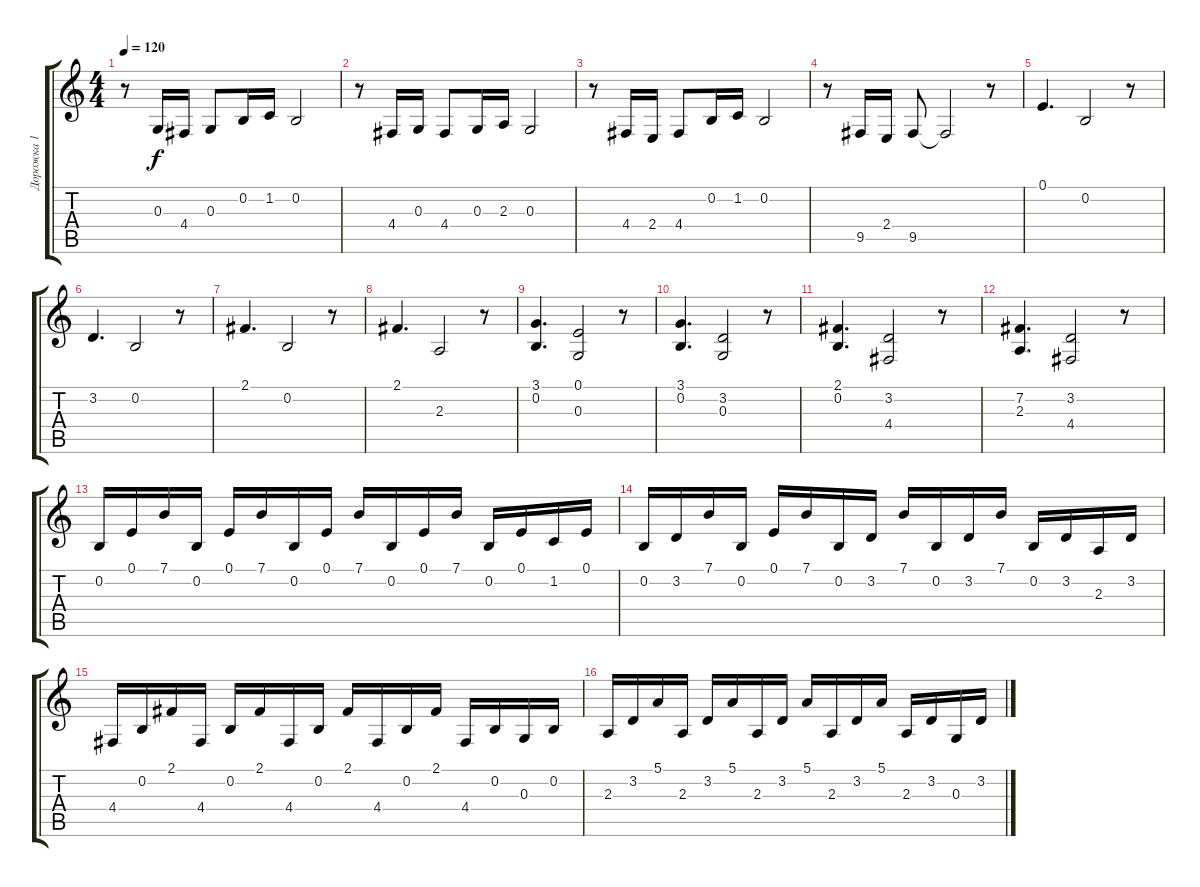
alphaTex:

\track ("Дорожка 1" "Дорожка 1") {instrument acousticgrandpiano}
\staff {score tabs}
\tuning (E4 B3 G3 D3 A2 E2) {hide}
\ts (4 4)
\tempo 120
\clef g2
\ks c
r.8{dy f} 0.3.16 4.4.16 0.3.8 0.2.16 1.2.16 0.2.2 |
r.8 4.4.16 0.3.16 4.4.8 0.3.16 2.3.16 0.3.2 |
r.8 4.4.16 2.4.16 4.4.8 0.2.16 1.2.16 0.2.2 |
r.8 9.5.16 2.4.16 9.5.8 9.5{t}.2 r.8 |
0.1.4{d} 0.2.2 r.8 |
3.2.4{d} 0.2.2 r.8 |
2.1.4{d} 0.2.2 r.8 |
2.1.4{d} 2.3.2 r.8 |
(3.1 0.2).4{d} (0.1 0.3).2 r.8 |
(3.1 0.2).4{d} (3.2 0.3).2 r.8 |
(2.1 0.2).4{d} (3.2 4.4).2 r.8 |
(7.2 2.3).4{d} (3.2 4.4).2 r.8 |
0.2.16 0.1.16 7.1.16 0.2.16 0.1.16 7.1.16 0.2.16 0.1.16 7.1.16 0.2.16 0.1.16 7.1.16 0.2.16 0.1.16 1.2.16 0.1.16 |
0.2.16 3.2.16 7.1.16 0.2.16 0.1.16 7.1.16 0.2.16 3.2.16 7.1.16 0.2.16 3.2.16 7.1.16 0.2.16 3.2.16 2.3.16 3.2.16 |
4.4.16 0.2.16 2.1.16 4.4.16 0.2.16 2.1.16 4.4.16 0.2.16 2.1.16 4.4.16 0.2.16 2.1.16 4.4.16 0.2.16 0.3.16 0.2.16 |
2.3.16 3.2.16 5.1.16 2.3.16 3.2.16 5.1.16 2.3.16 3.2.16 5.1.16 2.3.16 3.2.16 5.1.16 2.3.16 3.2.16 0.3.16 3.2.16
